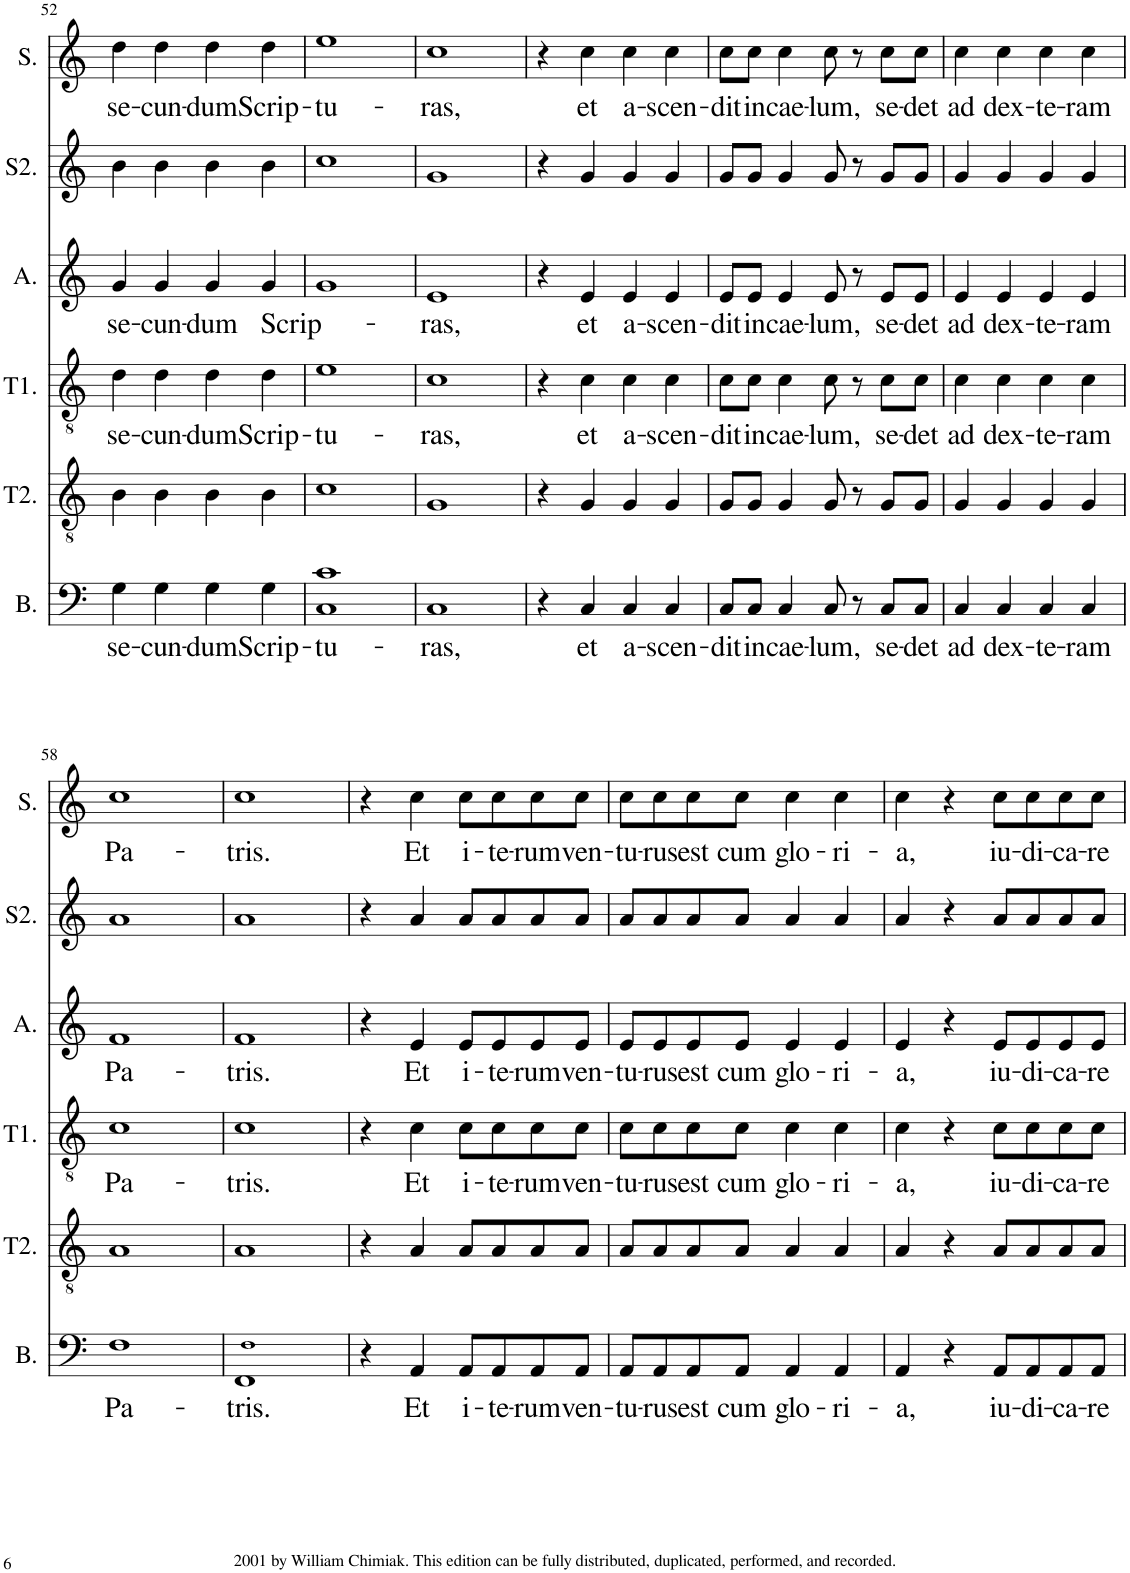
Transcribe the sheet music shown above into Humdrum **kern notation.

**kern	**text	**kern	**kern	**text	**kern	**text	**kern	**kern	**text
*part6	*part6	*part5	*part4	*part4	*part3	*part3	*part2	*part1	*part1
*staff6	*staff6	*staff5	*staff4	*staff4	*staff3	*staff3	*staff2	*staff1	*staff1
*I"Bass	*	*I"Tenor2	*I"Tenor1	*	*I"Alto	*	*I"Soprano2	*I"Soprano	*
*I'B.	*	*I'T2.	*I'T1.	*	*I'A.	*	*I'S2.	*I'S.	*
!!LO:PB:g=z
*clefF4	*	*clefGv2	*clefGv2	*	*clefG2	*	*clefG2	*clefG2	*
*k[]	*	*k[]	*k[]	*	*k[]	*	*k[]	*k[]	*
*M4/4	*	*M4/4	*M4/4	*	*M4/4	*	*M4/4	*M4/4	*
=52	=52	=52	=52	=52	=52	=52	=52	=52	=52
!	!LO:LY:b	!	!	!LO:LY:b	!	!LO:LY:b	!	!	!LO:LY:b
4G\	se-	4B\	4d\	se-	4g/	se-	4b\	4dd\	se-
!	!LO:LY:b	!	!	!LO:LY:b	!	!LO:LY:b	!	!	!LO:LY:b
4G\	-cun-	4B\	4d\	-cun-	4g/	-cun-	4b\	4dd\	-cun-
!	!LO:LY:b	!	!	!LO:LY:b	!	!LO:LY:b	!	!	!LO:LY:b
4G\	-dum	4B\	4d\	-dum	4g/	-dum	4b\	4dd\	-dum
!	!LO:LY:b	!	!	!LO:LY:b	!	!LO:LY:b	!	!	!LO:LY:b
4G\	-Scrip-	4B\	4d\	-Scrip-	4g/	-Scrip-	4b\	4dd\	-Scrip-
=53	=53	=53	=53	=53	=53	=53	=53	=53	=53
!	!LO:LY:b	!	!	!LO:LY:b	!	!	!	!	!LO:LY:b
1C 1c	-tu-	1c	1e	-tu-	1g	.	1cc	1ee	-tu-
=54	=54	=54	=54	=54	=54	=54	=54	=54	=54
!	!LO:LY:b	!	!	!LO:LY:b	!	!LO:LY:b	!	!	!LO:LY:b
1C	-ras,	1G	1c	-ras,	1e	-ras,	1g	1cc	-ras,
=55	=55	=55	=55	=55	=55	=55	=55	=55	=55
4r	.	4r	4r	.	4r	.	4r	4r	.
!	!LO:LY:b	!	!	!LO:LY:b	!	!LO:LY:b	!	!	!LO:LY:b
4C/	et	4G/	4c\	et	4e/	et	4g/	4cc\	et
!	!LO:LY:b	!	!	!LO:LY:b	!	!LO:LY:b	!	!	!LO:LY:b
4C/	a-	4G/	4c\	a-	4e/	a-	4g/	4cc\	a-
!	!LO:LY:b	!	!	!LO:LY:b	!	!LO:LY:b	!	!	!LO:LY:b
4C/	-scen-	4G/	4c\	-scen-	4e/	-scen-	4g/	4cc\	-scen-
=56	=56	=56	=56	=56	=56	=56	=56	=56	=56
!	!LO:LY:b	!	!	!LO:LY:b	!	!LO:LY:b	!	!	!LO:LY:b
8C/L	-dit	8G/L	8c\L	-dit	8e/L	-dit	8g/L	8cc\L	-dit
!	!LO:LY:b	!	!	!LO:LY:b	!	!LO:LY:b	!	!	!LO:LY:b
8C/J	in	8G/J	8c\J	in	8e/J	in	8g/J	8cc\J	in
!	!LO:LY:b	!	!	!LO:LY:b	!	!LO:LY:b	!	!	!LO:LY:b
4C/	cae-	4G/	4c\	cae-	4e/	cae-	4g/	4cc\	cae-
!	!LO:LY:b	!	!	!LO:LY:b	!	!LO:LY:b	!	!	!LO:LY:b
8C/	-lum,	8G/	8c\	-lum,	8e/	-lum,	8g/	8cc\	-lum,
8r	.	8r	8r	.	8r	.	8r	8r	.
!	!LO:LY:b	!	!	!LO:LY:b	!	!LO:LY:b	!	!	!LO:LY:b
8C/L	se-	8G/L	8c\L	se-	8e/L	se-	8g/L	8cc\L	se-
!	!LO:LY:b	!	!	!LO:LY:b	!	!LO:LY:b	!	!	!LO:LY:b
8C/J	-det	8G/J	8c\J	-det	8e/J	-det	8g/J	8cc\J	-det
=57	=57	=57	=57	=57	=57	=57	=57	=57	=57
!	!LO:LY:b	!	!	!LO:LY:b	!	!LO:LY:b	!	!	!LO:LY:b
4C/	ad	4G/	4c\	ad	4e/	ad	4g/	4cc\	ad
!	!LO:LY:b	!	!	!LO:LY:b	!	!LO:LY:b	!	!	!LO:LY:b
4C/	dex-	4G/	4c\	dex-	4e/	dex-	4g/	4cc\	dex-
!	!LO:LY:b	!	!	!LO:LY:b	!	!LO:LY:b	!	!	!LO:LY:b
4C/	-te-	4G/	4c\	-te-	4e/	-te-	4g/	4cc\	-te-
!	!LO:LY:b	!	!	!LO:LY:b	!	!LO:LY:b	!	!	!LO:LY:b
4C/	-ram	4G/	4c\	-ram	4e/	-ram	4g/	4cc\	-ram
!!LO:LB:g=z
=58	=58	=58	=58	=58	=58	=58	=58	=58	=58
!	!LO:LY:b	!	!	!LO:LY:b	!	!LO:LY:b	!	!	!LO:LY:b
1F	Pa-	1A	1c	Pa-	1f	Pa-	1a	1cc	Pa-
=59	=59	=59	=59	=59	=59	=59	=59	=59	=59
!	!LO:LY:b	!	!	!LO:LY:b	!	!LO:LY:b	!	!	!LO:LY:b
1FF 1F!	-tris.	1A	1c	-tris.	1f	-tris.	1a	1cc	-tris.
=60	=60	=60	=60	=60	=60	=60	=60	=60	=60
4r	.	4r	4r	.	4r	.	4r	4r	.
!	!LO:LY:b	!	!	!LO:LY:b	!	!LO:LY:b	!	!	!LO:LY:b
4AA/	Et	4A/	4c\	Et	4e/	Et	4a/	4cc\	Et
!	!LO:LY:b	!	!	!LO:LY:b	!	!LO:LY:b	!	!	!LO:LY:b
8AA/L	i-	8A/L	8c\L	i-	8e/L	i-	8a/L	8cc\L	i-
!	!LO:LY:b	!	!	!LO:LY:b	!	!LO:LY:b	!	!	!LO:LY:b
8AA/	-te-	8A/	8c\	-te-	8e/	-te-	8a/	8cc\	-te-
!	!LO:LY:b	!	!	!LO:LY:b	!	!LO:LY:b	!	!	!LO:LY:b
8AA/	-rum	8A/	8c\	-rum	8e/	-rum	8a/	8cc\	-rum
!	!LO:LY:b	!	!	!LO:LY:b	!	!LO:LY:b	!	!	!LO:LY:b
8AA/J	ven-	8A/J	8c\J	ven-	8e/J	ven-	8a/J	8cc\J	ven-
=61	=61	=61	=61	=61	=61	=61	=61	=61	=61
!	!LO:LY:b	!	!	!LO:LY:b	!	!LO:LY:b	!	!	!LO:LY:b
8AA/L	-tu-	8A/L	8c\L	-tu-	8e/L	-tu-	8a/L	8cc\L	-tu-
!	!LO:LY:b	!	!	!LO:LY:b	!	!LO:LY:b	!	!	!LO:LY:b
8AA/	-rus	8A/	8c\	-rus	8e/	-rus	8a/	8cc\	-rus
!	!LO:LY:b	!	!	!LO:LY:b	!	!LO:LY:b	!	!	!LO:LY:b
8AA/	est	8A/	8c\	est	8e/	est	8a/	8cc\	est
!	!LO:LY:b	!	!	!LO:LY:b	!	!LO:LY:b	!	!	!LO:LY:b
8AA/J	cum	8A/J	8c\J	cum	8e/J	cum	8a/J	8cc\J	cum
!	!LO:LY:b	!	!	!LO:LY:b	!	!LO:LY:b	!	!	!LO:LY:b
4AA/	glo-	4A/	4c\	glo-	4e/	glo-	4a/	4cc\	glo-
!	!LO:LY:b	!	!	!LO:LY:b	!	!LO:LY:b	!	!	!LO:LY:b
4AA/	-ri-	4A/	4c\	-ri-	4e/	-ri-	4a/	4cc\	-ri-
=62	=62	=62	=62	=62	=62	=62	=62	=62	=62
!	!LO:LY:b	!	!	!LO:LY:b	!	!LO:LY:b	!	!	!LO:LY:b
4AA/	-a,	4A/	4c\	-a,	4e/	-a,	4a/	4cc\	-a,
4r	.	4r	4r	.	4r	.	4r	4r	.
!	!LO:LY:b	!	!	!LO:LY:b	!	!LO:LY:b	!	!	!LO:LY:b
8AA/L	iu-	8A/L	8c\L	iu-	8e/L	iu-	8a/L	8cc\L	iu-
!	!LO:LY:b	!	!	!LO:LY:b	!	!LO:LY:b	!	!	!LO:LY:b
8AA/	-di-	8A/	8c\	-di-	8e/	-di-	8a/	8cc\	-di-
!	!LO:LY:b	!	!	!LO:LY:b	!	!LO:LY:b	!	!	!LO:LY:b
8AA/	-ca-	8A/	8c\	-ca-	8e/	-ca-	8a/	8cc\	-ca-
!	!LO:LY:b	!	!	!LO:LY:b	!	!LO:LY:b	!	!	!LO:LY:b
8AA/J	-re	8A/J	8c\J	-re	8e/J	-re	8a/J	8cc\J	-re
=	=	=	=	=	=	=	=	=	=
*-	*-	*-	*-	*-	*-	*-	*-	*-	*-
